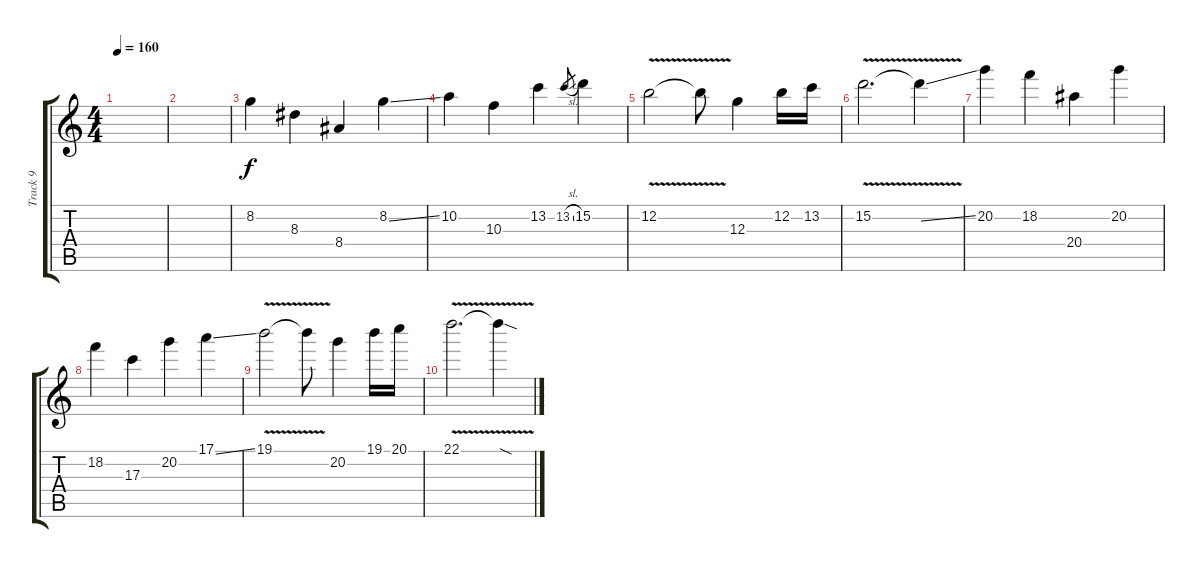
\track ("Track 9" "Track 9") {instrument distortionguitar}
\staff {score tabs}
\tuning (E4 B3 G3 D3 A2 E2) {hide}
\ts (4 4)
\tempo 160
\clef g2
\ks c
|
|
8.2.4 8.3.4 8.4.4 8.2{ss}.4 |
10.2.4 10.3.4 13.2.4 13.2{sl}.8{gr} 15.2.4 |
12.2{v}.2 12.2{t}.8 12.3.4 12.2.16 13.2.16 |
15.2{v}.2{d} 15.2{ss t}.4 |
20.2.4 18.2.4 20.4.4 20.2.4 |
18.2.4 17.3.4 20.2.4 17.1{ss}.4 |
19.1{v}.2 19.1{t}.8 20.2.4 19.1.16 20.1.16 |
22.1{v}.2{d} 22.1{sod t}.4
